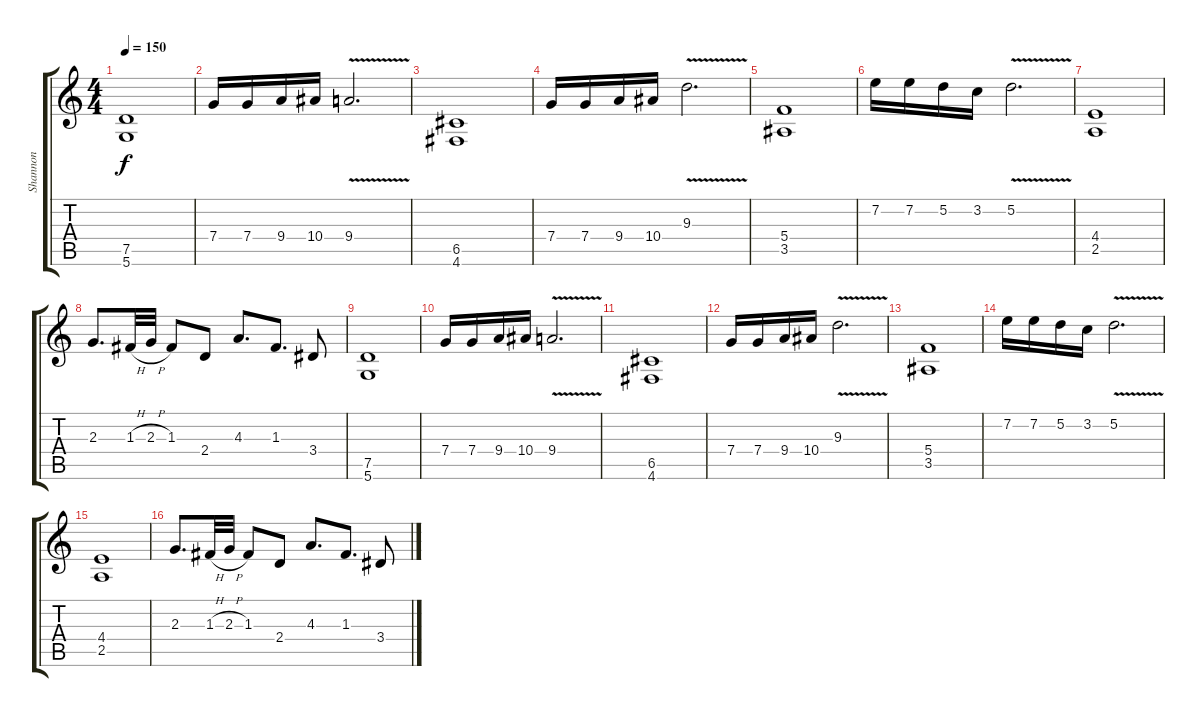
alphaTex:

\track ("Shannon" "Shannon") {instrument distortionguitar}
\staff {score tabs}
\tuning (D4 A3 F3 C3 G2 D2) {hide}
\ts (4 4)
\tempo 150
\clef g2
\ks c
(7.5 5.6).1{dy f} |
7.4.16 7.4.16 9.4.16 10.4.16 9.4{v}.2{d} |
(6.5 4.6).1 |
7.4.16 7.4.16 9.4.16 10.4.16 9.3{v}.2{d} |
(5.4 3.5).1 |
7.2.16 7.2.16 5.2.16 3.2.16 5.2{v}.2{d} |
(4.4 2.5).1 |
2.3.8{d} 1.3{h}.32 2.3{h}.32 1.3.8 2.4.8 4.3.8{d} 1.3.8{d} 3.4.8 |
(7.5 5.6).1 |
7.4.16 7.4.16 9.4.16 10.4.16 9.4{v}.2{d} |
(6.5 4.6).1 |
7.4.16 7.4.16 9.4.16 10.4.16 9.3{v}.2{d} |
(5.4 3.5).1 |
7.2.16 7.2.16 5.2.16 3.2.16 5.2{v}.2{d} |
(4.4 2.5).1 |
2.3.8{d} 1.3{h}.32 2.3{h}.32 1.3.8 2.4.8 4.3.8{d} 1.3.8{d} 3.4.8
